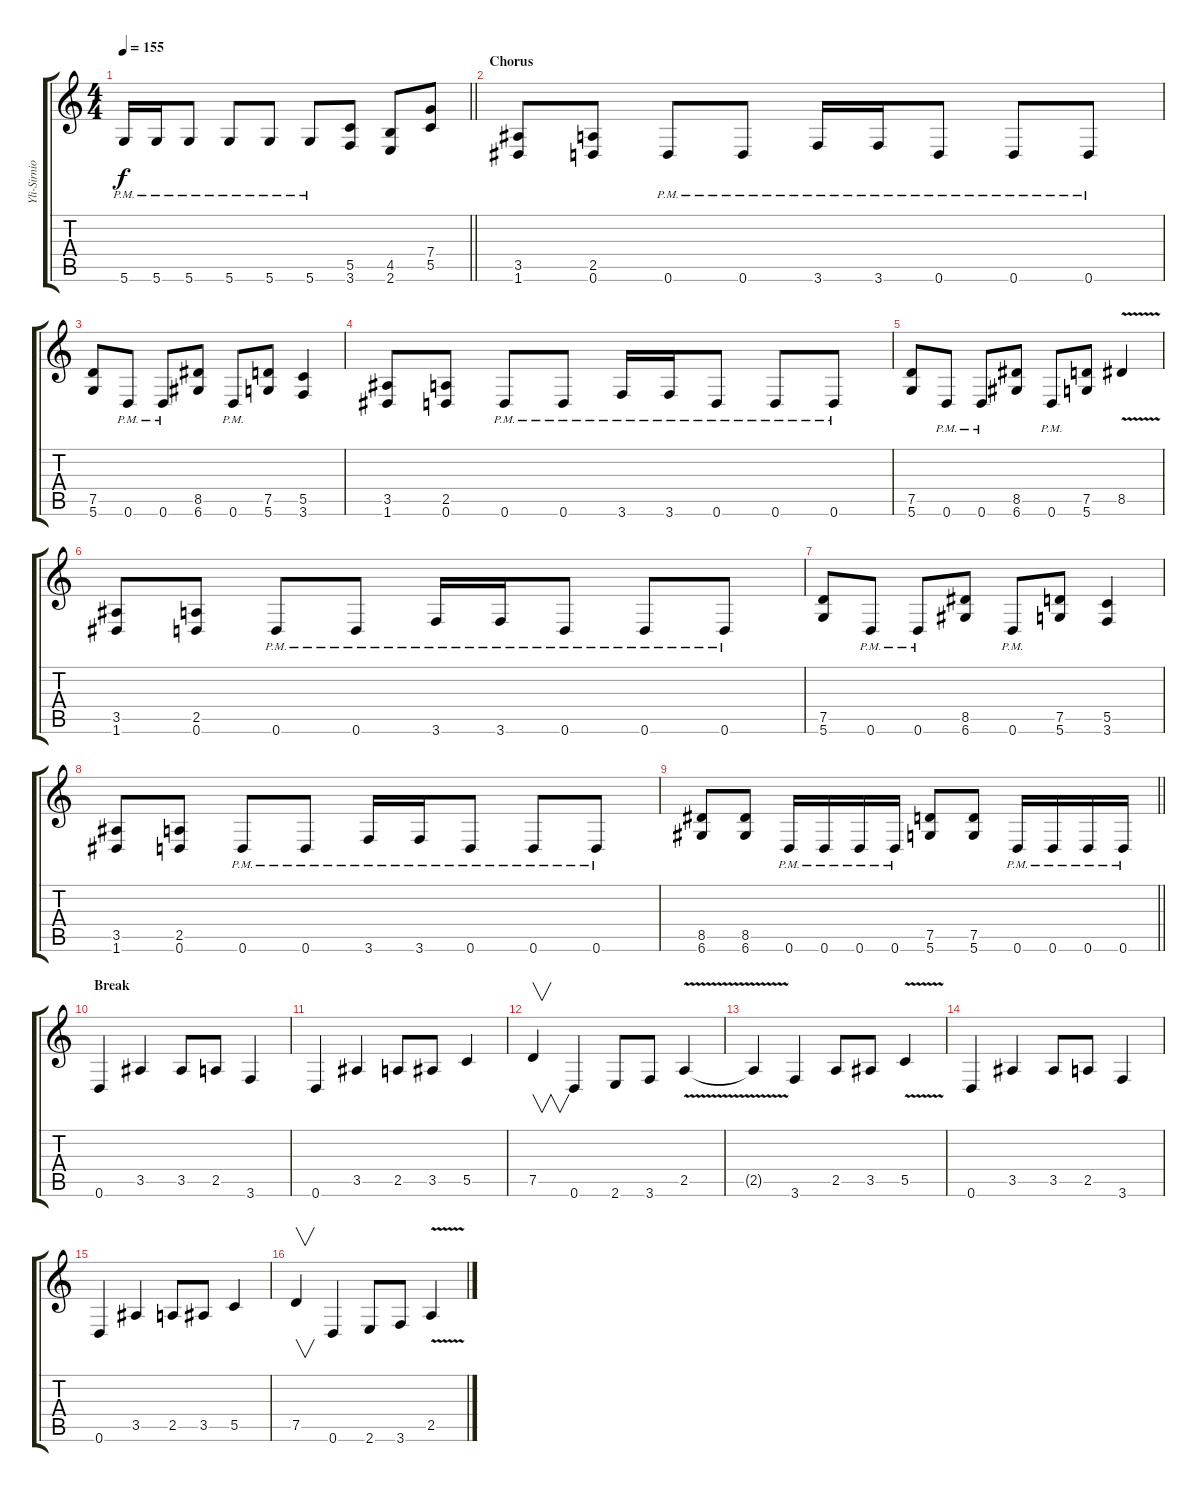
\track ("Yli-Sirnio" "Yli-Sirnio") {instrument distortionguitar}
\staff {score tabs}
\tuning (D4 A3 F3 C3 G2 D2) {hide}
\ts (4 4)
\tempo 155
\clef g2
\barLineRight lightlight
\ks c
5.6{pm}.16{dy f} 5.6{pm}.16 5.6{pm}.8 5.6{pm}.8 5.6{pm}.8 5.6{pm}.8 (5.5 3.6).8 (4.5 2.6).8 (7.4 5.5).8 |
\section ("" "Chorus")
(3.5 1.6).8 (2.5 0.6).8 0.6{pm}.8 0.6{pm}.8 3.6{pm}.16 3.6{pm}.16 0.6{pm}.8 0.6{pm}.8 0.6{pm}.8 |
(7.5 5.6).8 0.6{pm}.8 0.6{pm}.8 (8.5 6.6).8 0.6{pm}.8 (7.5 5.6).8 (5.5 3.6).4 |
(3.5 1.6).8 (2.5 0.6).8 0.6{pm}.8 0.6{pm}.8 3.6{pm}.16 3.6{pm}.16 0.6{pm}.8 0.6{pm}.8 0.6{pm}.8 |
(7.5 5.6).8 0.6{pm}.8 0.6{pm}.8 (8.5 6.6).8 0.6{pm}.8 (7.5 5.6).8 8.5{v}.4 |
(3.5 1.6).8 (2.5 0.6).8 0.6{pm}.8 0.6{pm}.8 3.6{pm}.16 3.6{pm}.16 0.6{pm}.8 0.6{pm}.8 0.6{pm}.8 |
(7.5 5.6).8 0.6{pm}.8 0.6{pm}.8 (8.5 6.6).8 0.6{pm}.8 (7.5 5.6).8 (5.5 3.6).4 |
(3.5 1.6).8 (2.5 0.6).8 0.6{pm}.8 0.6{pm}.8 3.6{pm}.16 3.6{pm}.16 0.6{pm}.8 0.6{pm}.8 0.6{pm}.8 |
\barLineRight lightlight
(8.5 6.6).8 (8.5 6.6).8 0.6{pm}.16 0.6{pm}.16 0.6{pm}.16 0.6{pm}.16 (7.5 5.6).8 (7.5 5.6).8 0.6{pm}.16 0.6{pm}.16 0.6{pm}.16 0.6{pm}.16 |
\section ("" "Break")
0.6.4 3.5.4 3.5.8 2.5.8 3.6.4 |
0.6.4 3.5.4 2.5.8 3.5.8 5.5.4 |
7.5.4{v} 0.6.4 2.6.8 3.6.8 2.5{v}.4 |
2.5{t}.4 3.6.4 2.5.8 3.5.8 5.5{v}.4 |
0.6.4 3.5.4 3.5.8 2.5.8 3.6.4 |
0.6.4 3.5.4 2.5.8 3.5.8 5.5.4 |
7.5.4{v} 0.6.4 2.6.8 3.6.8 2.5{v}.4
